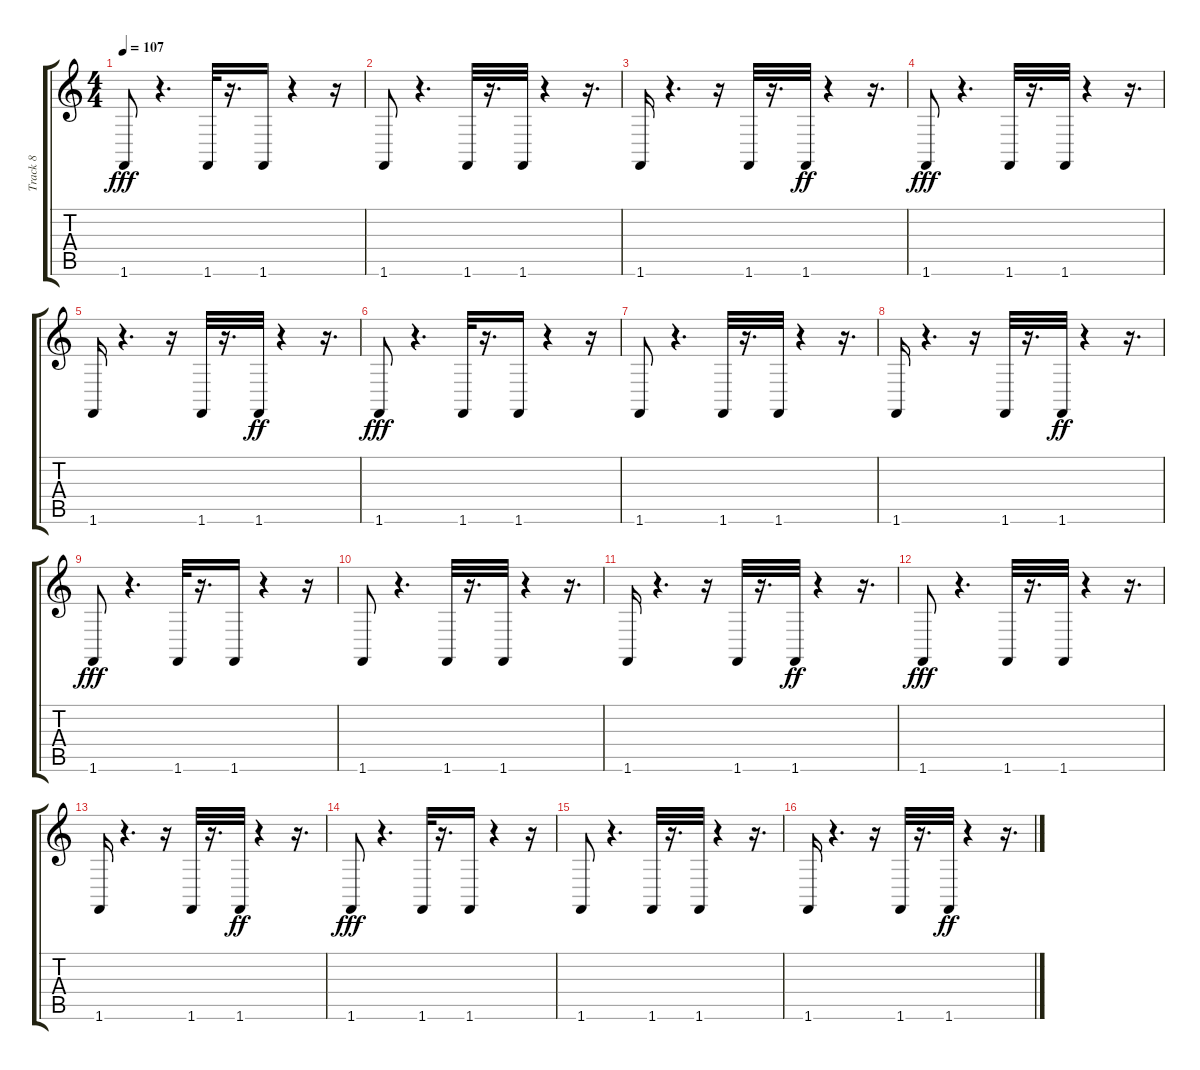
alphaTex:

\track ("Track 8" "Track 8") {instrument synthdrum}
\staff {score tabs}
\tuning (E4 B3 G3 D3 A2 E2) {hide}
\ts (4 4)
\tempo 107
\clef g2
\ks c
1.6.8{dy fff} r.4{d} 1.6.32 r.16{d} 1.6.16 r.4 r.16 |
1.6.8 r.4{d} 1.6.32 r.16{d} 1.6.32 r.4 r.16{d} |
1.6.16 r.4{d} r.16 1.6.32 r.16{d} 1.6.32{dy ff} r.4 r.16{d} |
1.6.8{dy fff} r.4{d} 1.6.32 r.16{d} 1.6.32 r.4 r.16{d} |
1.6.16 r.4{d} r.16 1.6.32 r.16{d} 1.6.32{dy ff} r.4 r.16{d} |
1.6.8{dy fff} r.4{d} 1.6.32 r.16{d} 1.6.16 r.4 r.16 |
1.6.8 r.4{d} 1.6.32 r.16{d} 1.6.32 r.4 r.16{d} |
1.6.16 r.4{d} r.16 1.6.32 r.16{d} 1.6.32{dy ff} r.4 r.16{d} |
1.6.8{dy fff} r.4{d} 1.6.32 r.16{d} 1.6.16 r.4 r.16 |
1.6.8 r.4{d} 1.6.32 r.16{d} 1.6.32 r.4 r.16{d} |
1.6.16 r.4{d} r.16 1.6.32 r.16{d} 1.6.32{dy ff} r.4 r.16{d} |
1.6.8{dy fff} r.4{d} 1.6.32 r.16{d} 1.6.32 r.4 r.16{d} |
1.6.16 r.4{d} r.16 1.6.32 r.16{d} 1.6.32{dy ff} r.4 r.16{d} |
1.6.8{dy fff} r.4{d} 1.6.32 r.16{d} 1.6.16 r.4 r.16 |
1.6.8 r.4{d} 1.6.32 r.16{d} 1.6.32 r.4 r.16{d} |
1.6.16 r.4{d} r.16 1.6.32 r.16{d} 1.6.32{dy ff} r.4 r.16{d}
